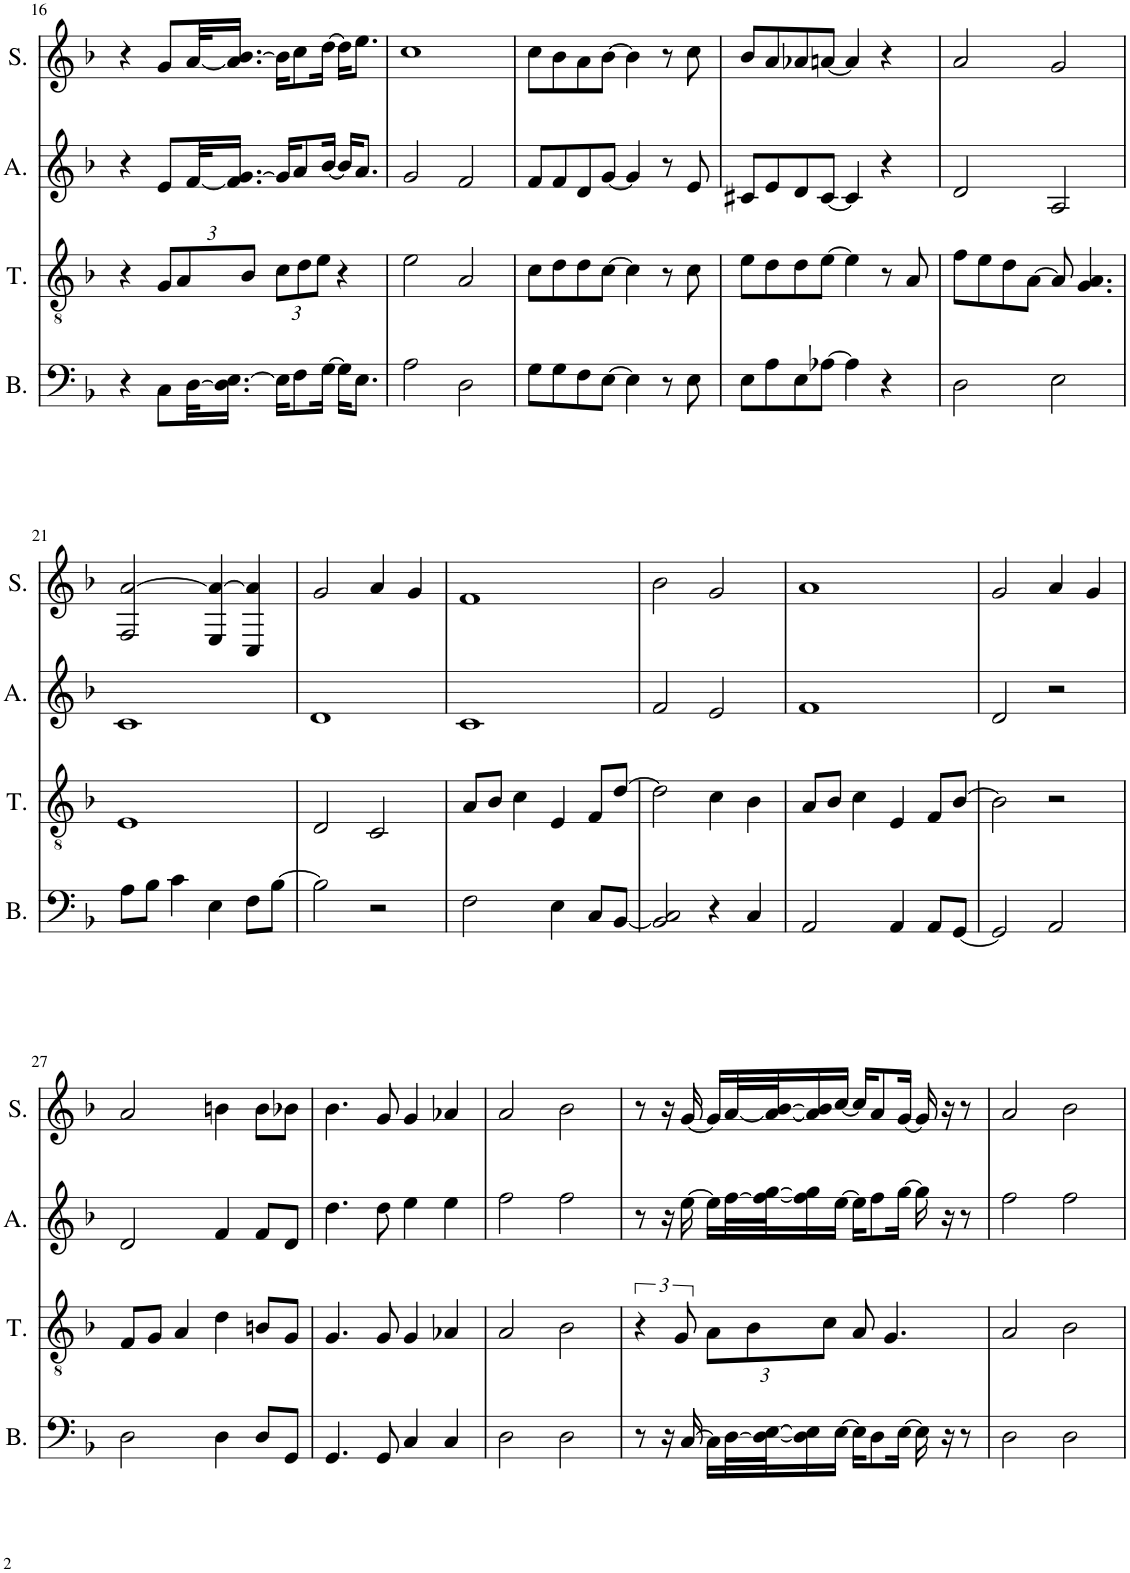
**kern	**kern	**kern	**kern
*part4	*part3	*part2	*part1
*staff4	*staff3	*staff2	*staff1
*I"Bass	*I"Ténor	*I"Alto	*I"Soprano
*I'B.	*I'T.	*I'A.	*I'S.
!!LO:PB:g=z
*clefF4	*clefGv2	*clefG2	*clefG2
*k[b-]	*k[b-]	*k[b-]	*k[b-]
*M2/2	*M2/2	*M2/2	*M2/2
=16	=16	=16	=16
4r	4r	4r	4r
*	*Xbrackettup	*	*
8C\L	12G/L	8e/L	8g/L
.	12A/	.	.
[32D\KL	.	[32f/KL	[32a/KL
16.D\] [16.E\JJ	.	16.f/] [16.g/JJ	16.a/] [16.b-/JJ
.	12B-/J	.	.
16E\KL]	12c\L	16g/KL]	16b-\KL]
8F\	.	8a/	8cc\
.	12d\	.	.
.	12e\J	.	.
[16G\Jk	.	[16b-/Jk	[16dd\Jk
16G\KL]	4r	16b-/KL]	16dd\KL]
8.E\J	.	8.a/J	8.ee\J
=17	=17	=17	=17
2A\	2e\	2g/	1cc
2D\	2A/	2f/	.
=18	=18	=18	=18
8G\L	8c\L	8f/L	8cc\L
8G\	8d\	8f/	8b-\
8F\	8d\	8d/	8a\
[8E\J	[8c\J	[8g/J	[8b-\J
4E\]	4c\]	4g/]	4b-\]
8r	8r	8r	8r
8E\	8c\	8e/	8cc\
=19	=19	=19	=19
8E\L	8e\L	8c#X/L	8b-/L
8A\	8d\	8e/	8a/
8E\	8d\	8d/	8a-X/
[8A-X\J	[8e\J	[8c#/J	[8an/J
4A-\]	4e\]	4c#/]	4a/]
4r	8r	4r	4r
.	8A/	.	.
=20	=20	=20	=20
2D\	8f\L	2d/	2a/
.	8e\	.	.
.	8d\	.	.
.	[8A\J	.	.
2E\	8A/]	2A/	2g/
.	4.G/ 4.A/	.	.
!!LO:LB:g=z
=21	=21	=21	=21
8A\L	1E	1c	2F/ [2a/
8B-\J	.	.	.
4c\	.	.	.
4E\	.	.	4E/ 4a/_
8F\L	.	.	4C/ 4a/]
[8B-\J	.	.	.
=22	=22	=22	=22
2B-\]	2D/	1d	2g/
2r	2C/	.	4a/
.	.	.	4g/
=23	=23	=23	=23
2F\	8A/L	1c	1f
.	8B-/J	.	.
.	4c\	.	.
4E\	4E/	.	.
8C/L	8F/L	.	.
[8BB-/J	[8d/J	.	.
=24	=24	=24	=24
2BB-/] 2C/	2d\]	2f/	2b-\
4r	4c\	2e/	2g/
4C/	4B-\	.	.
=25	=25	=25	=25
2AA/	8A/L	1f	1a
.	8B-/J	.	.
.	4c\	.	.
4AA/	4E/	.	.
8AA/L	8F/L	.	.
[8GG/J	[8B-/J	.	.
=26	=26	=26	=26
2GG/]	2B-\]	2d/	2g/
2AA/	2r	2r	4a/
.	.	.	4g/
!!LO:LB:g=z
=27	=27	=27	=27
2D\	8F/L	2d/	2a/
.	8G/J	.	.
.	4A/	.	.
4D\	4d\	4f/	4bn\
8D/L	8Bn/L	8f/L	8b\L
8GG/J	8G/J	8d/J	8b-X\J
=28	=28	=28	=28
4.GG/	4.G/	4.dd\	4.b-\
8GG/	8G/	8dd\	8g/
4C/	4G/	4ee\	4g/
4C/	4A-X/	4ee\	4a-X/
=29	=29	=29	=29
2D\	2A/	2ff\	2a/
2D\	2B-\	2ff\	2b-\
=30	=30	=30	=30
*	*brackettup	*	*
8r	6r	8r	8r
16r	.	16r	16r
.	12G/	.	.
[16C/	.	[16ee\	[16g/
*	*Xbrackettup	*	*
16C\LL]	12A\L	16ee\LL]	16g/LL]
[32D\L	.	[32ff\L	[32a/L
.	12B-\	.	.
32D\_ [32E\J	.	32ff\_ [32gg\J	32a/_ [32b-/J
16D\] 16E\]	.	16ff\] 16gg\]	16a/] 16b-/]
.	12c\J	.	.
[16E\JJ	.	[16ee\JJ	[16cc/JJ
16E\KL]	8A/	16ee\KL]	16cc/KL]
8D\	.	8ff\	8a/
.	4.G/	.	.
[16E\Jk	.	[16gg\Jk	[16g/Jk
16E\]	.	16gg\]	16g/]
16r	.	16r	16r
8r	.	8r	8r
=31	=31	=31	=31
2D\	2A/	2ff\	2a/
2D\	2B-\	2ff\	2b-\
=	=	=	=
*-	*-	*-	*-
